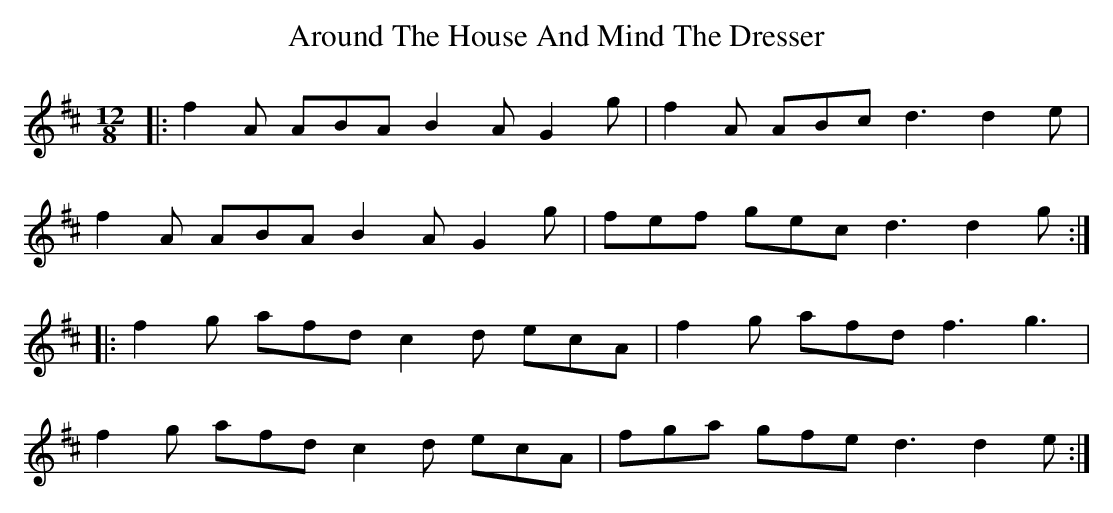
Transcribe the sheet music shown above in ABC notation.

X:1
T: Around The House And Mind The Dresser
M: 12/8
L: 1/8
K: Dmaj
|: f2 A ABA B2 A G2 g | f2 A ABc d3 d2 e |
f2 A ABA B2 A G2 g | fef gec d3 d2 g :|
|: f2 g afd c2 d ecA | f2 g afd f3 g3 |
f2 g afd c2 d ecA | fga gfe d3 d2 e :|
